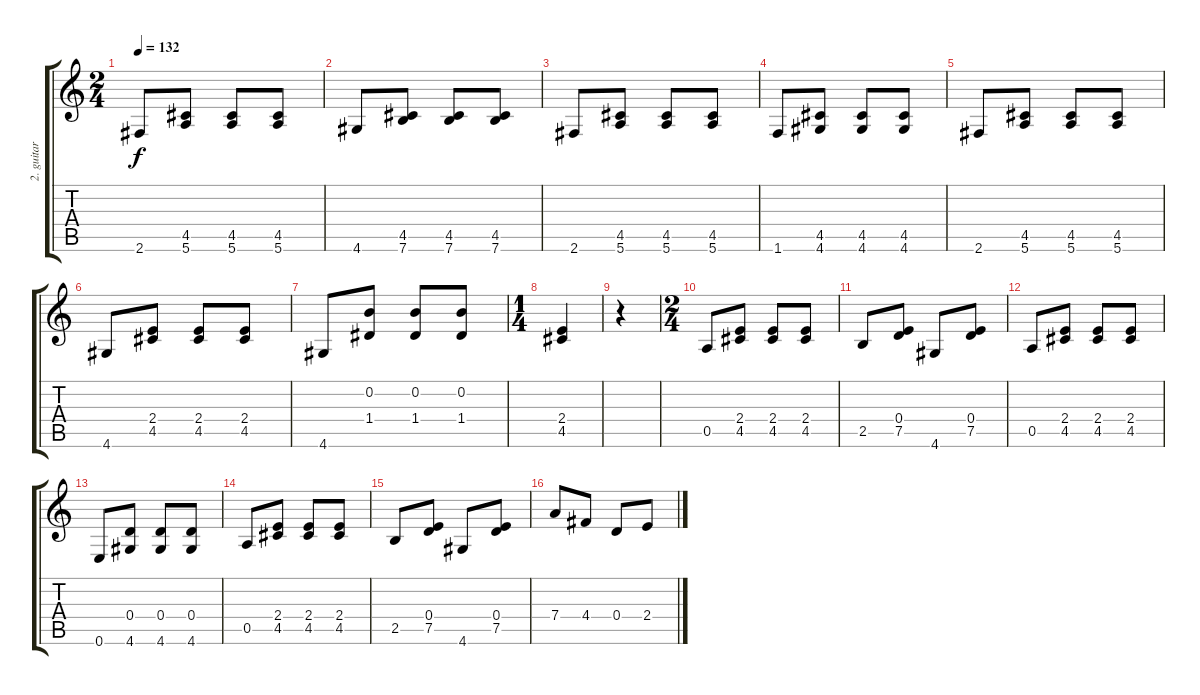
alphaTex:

\track ("2. guitar" "2. guitar") {instrument electricguitarclean}
\staff {score tabs}
\tuning (E4 B3 G3 D3 A2 E2) {hide}
\ts (2 4)
\tempo 132
\clef g2
\ks c
2.6.8{dy f} (4.5 5.6).8 (4.5 5.6).8 (4.5 5.6).8 |
4.6.8 (4.5 7.6).8 (4.5 7.6).8 (4.5 7.6).8 |
2.6.8 (4.5 5.6).8 (4.5 5.6).8 (4.5 5.6).8 |
1.6.8 (4.5 4.6).8 (4.5 4.6).8 (4.5 4.6).8 |
2.6.8 (4.5 5.6).8 (4.5 5.6).8 (4.5 5.6).8 |
4.6.8 (2.4 4.5).8 (2.4 4.5).8 (2.4 4.5).8 |
4.6.8 (0.2 1.4).8 (0.2 1.4).8 (0.2 1.4).8 |
\ts (1 4)
(2.4 4.5).4 |
r.4 |
\ts (2 4)
0.5.8 (2.4 4.5).8 (2.4 4.5).8 (2.4 4.5).8 |
2.5.8 (0.4 7.5).8 4.6.8 (0.4 7.5).8 |
0.5.8 (2.4 4.5).8 (2.4 4.5).8 (2.4 4.5).8 |
0.6.8 (0.4 4.6).8 (0.4 4.6).8 (0.4 4.6).8 |
0.5.8 (2.4 4.5).8 (2.4 4.5).8 (2.4 4.5).8 |
2.5.8 (0.4 7.5).8 4.6.8 (0.4 7.5).8 |
7.4.8 4.4.8 0.4.8 2.4.8
